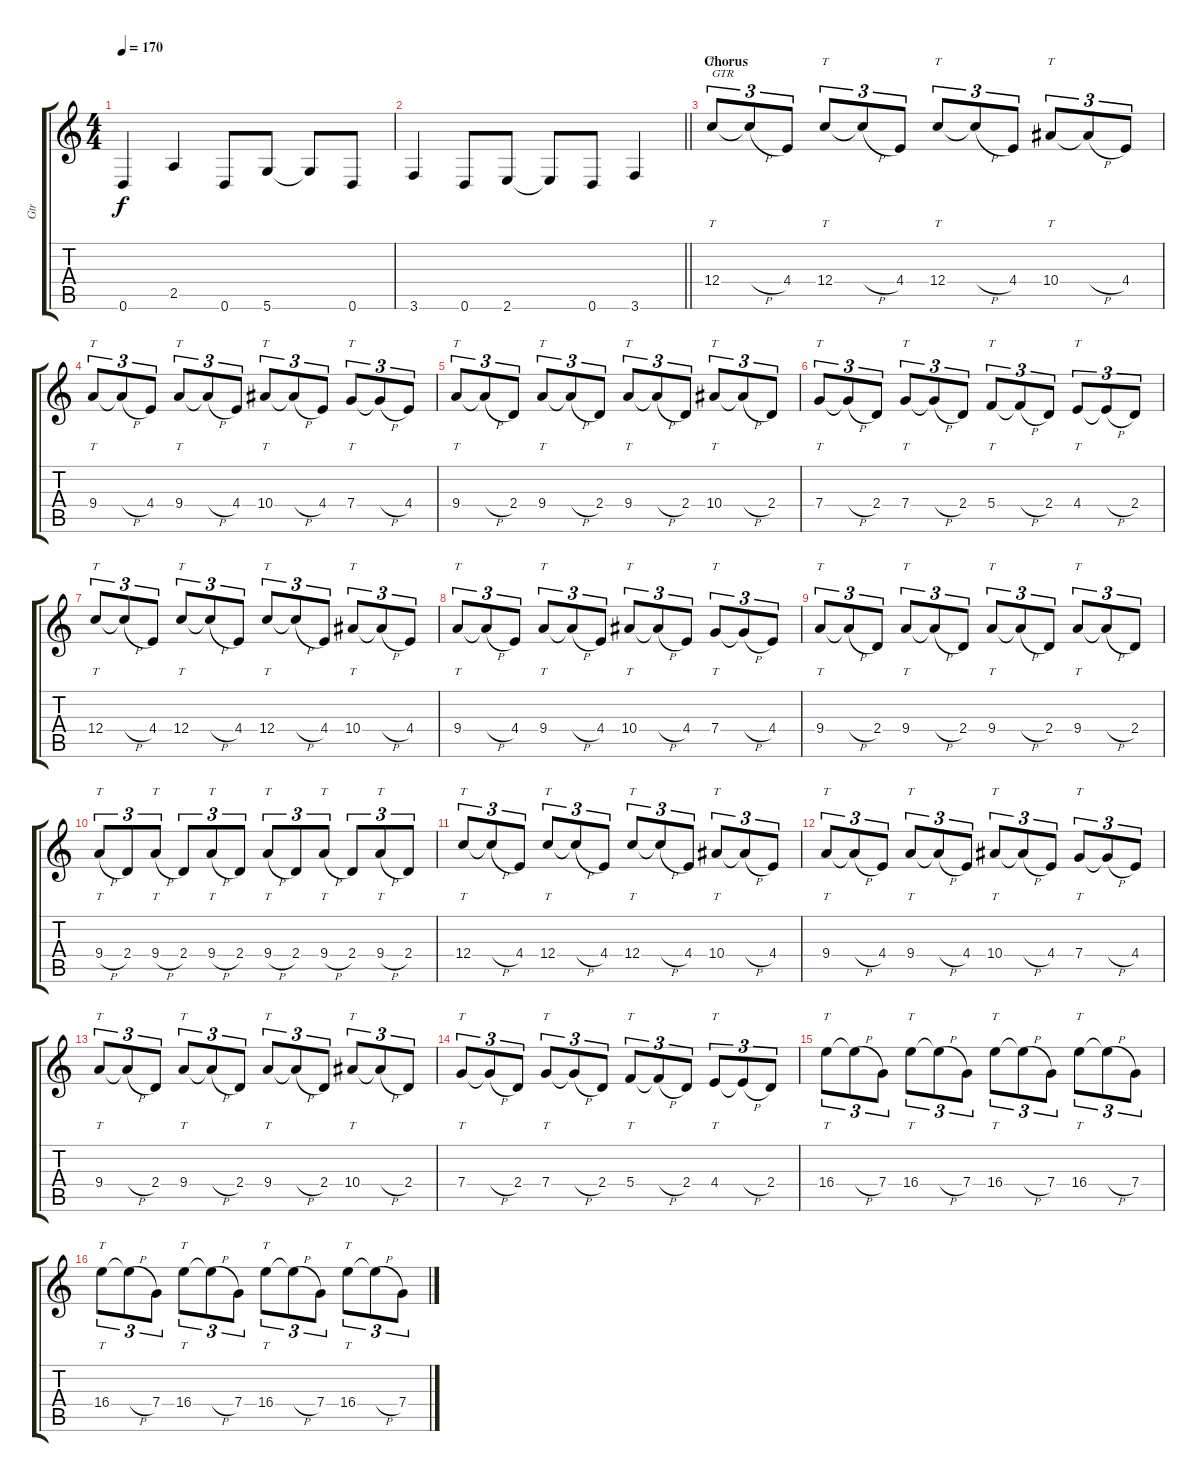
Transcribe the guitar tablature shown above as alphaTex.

\track ("Gtr" "Gtr") {instrument overdrivenguitar}
\staff {score tabs}
\tuning (D4 A3 F3 C3 G2 D2) {hide}
\ts (4 4)
\tempo 170
\clef g2
\ks c
0.6.4{dy f} 2.5.4 0.6.8 5.6.8 5.6{t}.8 0.6.8 |
\barLineRight lightlight
3.6.4 0.6.8 2.6.8 2.6{t}.8 0.6.8 3.6.4 |
\section ("" "Chorus")
12.4.8{tt tu (3 2) txt "GTR" instrument overdrivenguitar} 12.4{h t}.8{tu (3 2)} 4.4.8{tu (3 2)} 12.4.8{tt tu (3 2)} 12.4{h t}.8{tu (3 2)} 4.4.8{tu (3 2)} 12.4.8{tt tu (3 2)} 12.4{h t}.8{tu (3 2)} 4.4.8{tu (3 2)} 10.4.8{tt tu (3 2)} 10.4{h t}.8{tu (3 2)} 4.4.8{tu (3 2)} |
9.4.8{tt tu (3 2)} 9.4{h t}.8{tu (3 2)} 4.4.8{tu (3 2)} 9.4.8{tt tu (3 2)} 9.4{h t}.8{tu (3 2)} 4.4.8{tu (3 2)} 10.4.8{tt tu (3 2)} 10.4{h t}.8{tu (3 2)} 4.4.8{tu (3 2)} 7.4.8{tt tu (3 2)} 7.4{h t}.8{tu (3 2)} 4.4.8{tu (3 2)} |
9.4.8{tt tu (3 2)} 9.4{h t}.8{tu (3 2)} 2.4.8{tu (3 2)} 9.4.8{tt tu (3 2)} 9.4{h t}.8{tu (3 2)} 2.4.8{tu (3 2)} 9.4.8{tt tu (3 2)} 9.4{h t}.8{tu (3 2)} 2.4.8{tu (3 2)} 10.4.8{tt tu (3 2)} 10.4{h t}.8{tu (3 2)} 2.4.8{tu (3 2)} |
7.4.8{tt tu (3 2)} 7.4{h t}.8{tu (3 2)} 2.4.8{tu (3 2)} 7.4.8{tt tu (3 2)} 7.4{h t}.8{tu (3 2)} 2.4.8{tu (3 2)} 5.4.8{tt tu (3 2)} 5.4{h t}.8{tu (3 2)} 2.4.8{tu (3 2)} 4.4.8{tt tu (3 2)} 4.4{h t}.8{tu (3 2)} 2.4.8{tu (3 2)} |
12.4.8{tt tu (3 2)} 12.4{h t}.8{tu (3 2)} 4.4.8{tu (3 2)} 12.4.8{tt tu (3 2)} 12.4{h t}.8{tu (3 2)} 4.4.8{tu (3 2)} 12.4.8{tt tu (3 2)} 12.4{h t}.8{tu (3 2)} 4.4.8{tu (3 2)} 10.4.8{tt tu (3 2)} 10.4{h t}.8{tu (3 2)} 4.4.8{tu (3 2)} |
9.4.8{tt tu (3 2)} 9.4{h t}.8{tu (3 2)} 4.4.8{tu (3 2)} 9.4.8{tt tu (3 2)} 9.4{h t}.8{tu (3 2)} 4.4.8{tu (3 2)} 10.4.8{tt tu (3 2)} 10.4{h t}.8{tu (3 2)} 4.4.8{tu (3 2)} 7.4.8{tt tu (3 2)} 7.4{h t}.8{tu (3 2)} 4.4.8{tu (3 2)} |
9.4.8{tt tu (3 2)} 9.4{h t}.8{tu (3 2)} 2.4.8{tu (3 2)} 9.4.8{tt tu (3 2)} 9.4{h t}.8{tu (3 2)} 2.4.8{tu (3 2)} 9.4.8{tt tu (3 2)} 9.4{h t}.8{tu (3 2)} 2.4.8{tu (3 2)} 9.4.8{tt tu (3 2)} 9.4{h t}.8{tu (3 2)} 2.4.8{tu (3 2)} |
9.4{h}.8{tt tu (3 2)} 2.4.8{tu (3 2)} 9.4{h}.8{tt tu (3 2)} 2.4.8{tu (3 2)} 9.4{h}.8{tt tu (3 2)} 2.4.8{tu (3 2)} 9.4{h}.8{tt tu (3 2)} 2.4.8{tu (3 2)} 9.4{h}.8{tt tu (3 2)} 2.4.8{tu (3 2)} 9.4{h}.8{tt tu (3 2)} 2.4.8{tu (3 2)} |
12.4.8{tt tu (3 2)} 12.4{h t}.8{tu (3 2)} 4.4.8{tu (3 2)} 12.4.8{tt tu (3 2)} 12.4{h t}.8{tu (3 2)} 4.4.8{tu (3 2)} 12.4.8{tt tu (3 2)} 12.4{h t}.8{tu (3 2)} 4.4.8{tu (3 2)} 10.4.8{tt tu (3 2)} 10.4{h t}.8{tu (3 2)} 4.4.8{tu (3 2)} |
9.4.8{tt tu (3 2)} 9.4{h t}.8{tu (3 2)} 4.4.8{tu (3 2)} 9.4.8{tt tu (3 2)} 9.4{h t}.8{tu (3 2)} 4.4.8{tu (3 2)} 10.4.8{tt tu (3 2)} 10.4{h t}.8{tu (3 2)} 4.4.8{tu (3 2)} 7.4.8{tt tu (3 2)} 7.4{h t}.8{tu (3 2)} 4.4.8{tu (3 2)} |
9.4.8{tt tu (3 2)} 9.4{h t}.8{tu (3 2)} 2.4.8{tu (3 2)} 9.4.8{tt tu (3 2)} 9.4{h t}.8{tu (3 2)} 2.4.8{tu (3 2)} 9.4.8{tt tu (3 2)} 9.4{h t}.8{tu (3 2)} 2.4.8{tu (3 2)} 10.4.8{tt tu (3 2)} 10.4{h t}.8{tu (3 2)} 2.4.8{tu (3 2)} |
7.4.8{tt tu (3 2)} 7.4{h t}.8{tu (3 2)} 2.4.8{tu (3 2)} 7.4.8{tt tu (3 2)} 7.4{h t}.8{tu (3 2)} 2.4.8{tu (3 2)} 5.4.8{tt tu (3 2)} 5.4{h t}.8{tu (3 2)} 2.4.8{tu (3 2)} 4.4.8{tt tu (3 2)} 4.4{h t}.8{tu (3 2)} 2.4.8{tu (3 2)} |
16.4.8{tt tu (3 2)} 16.4{h t}.8{tu (3 2)} 7.4.8{tu (3 2)} 16.4.8{tt tu (3 2)} 16.4{h t}.8{tu (3 2)} 7.4.8{tu (3 2)} 16.4.8{tt tu (3 2)} 16.4{h t}.8{tu (3 2)} 7.4.8{tu (3 2)} 16.4.8{tt tu (3 2)} 16.4{h t}.8{tu (3 2)} 7.4.8{tu (3 2)} |
16.4.8{tt tu (3 2)} 16.4{h t}.8{tu (3 2)} 7.4.8{tu (3 2)} 16.4.8{tt tu (3 2)} 16.4{h t}.8{tu (3 2)} 7.4.8{tu (3 2)} 16.4.8{tt tu (3 2)} 16.4{h t}.8{tu (3 2)} 7.4.8{tu (3 2)} 16.4.8{tt tu (3 2)} 16.4{h t}.8{tu (3 2)} 7.4.8{tu (3 2)}
